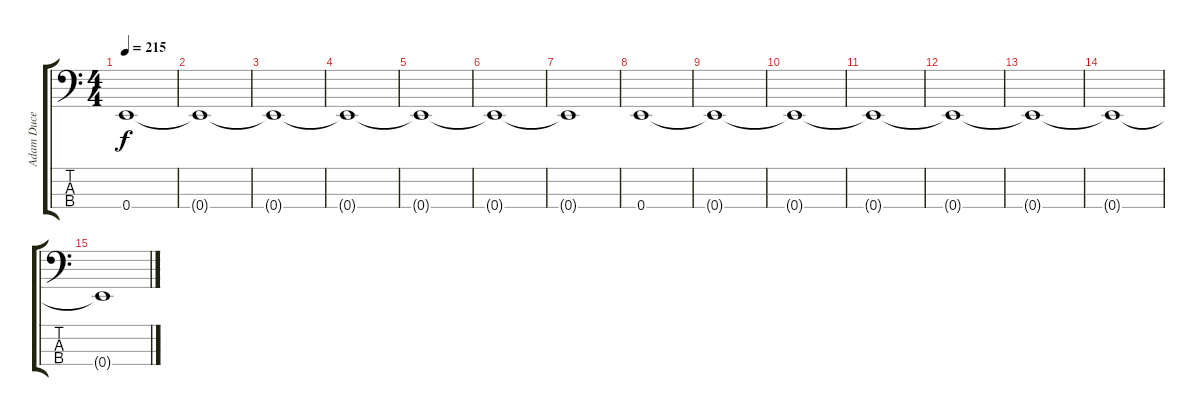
\track ("Adam Duce" "Adam Duce") {instrument electricbassfinger}
\staff {score tabs}
\tuning (G2 D2 A1 E1) {hide}
\ts (4 4)
\tempo 215
\clef f4
\ks c
0.4{t}.1{dy f} |
0.4{t}.1 |
0.4{t}.1 |
0.4{t}.1 |
0.4{t}.1 |
0.4{t}.1 |
0.4{t}.1 |
0.4.1 |
0.4{t}.1 |
0.4{t}.1 |
0.4{t}.1 |
0.4{t}.1 |
0.4{t}.1 |
0.4{t}.1 |
0.4{t}.1
